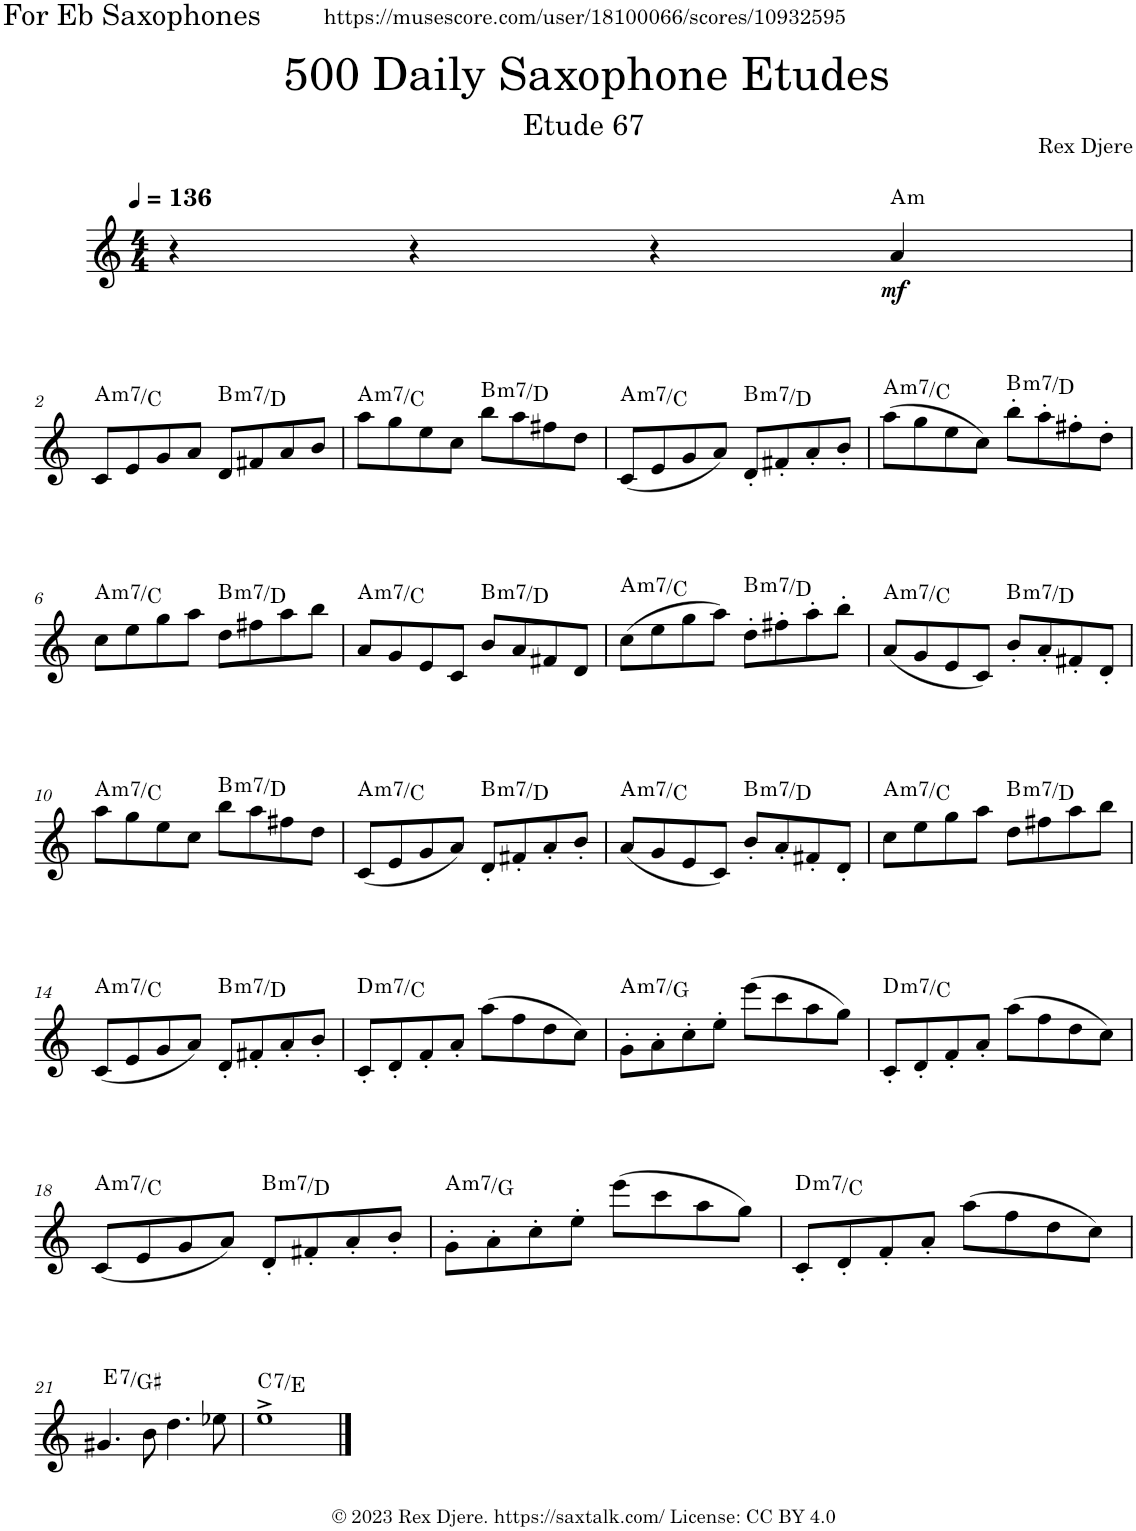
**kern	**dynam	**harte
*part1	*part1	*part1
*staff1	*staff1	*
*I"Alto Saxophone	*	*
*I'A. Sax.	*	*
*clefG2	*	*
*Trd5c9	*	*
*k[]	*	*
*M4/4	*	*
*MM136	*	*
=1	=1	=1
4r	.	.
4r	.	.
4r	.	.
!	!LO:DY:b	!LO:H:kt=m
4a/	mf	A:min
!!LO:LB:g=z
=2	=2	=2
!	!	!LO:H:kt=m7
8c/L	.	A:min7/b3
8e/	.	.
8g/	.	.
8a/J	.	.
!	!	!LO:H:kt=m7
8d/L	.	B:min7/b3
8f#X/	.	.
8a/	.	.
8b/J	.	.
=3	=3	=3
!	!	!LO:H:kt=m7
8aa\L	.	A:min7/b3
8gg\	.	.
8ee\	.	.
8cc\J	.	.
!	!	!LO:H:kt=m7
8bb\L	.	B:min7/b3
8aa\	.	.
8ff#X\	.	.
8dd\J	.	.
=4	=4	=4
!	!	!LO:H:kt=m7
(8c/L	.	A:min7/b3
8e/	.	.
8g/	.	.
8a/J)	.	.
!	!	!LO:H:kt=m7
8d'/L	.	B:min7/b3
8f#X'/	.	.
8a'/	.	.
8b'/J	.	.
=5	=5	=5
!	!	!LO:H:kt=m7
(8aa\L	.	A:min7/b3
8gg\	.	.
8ee\	.	.
8cc\J)	.	.
!	!	!LO:H:kt=m7
8bb'\L	.	B:min7/b3
8aa'\	.	.
8ff#X'\	.	.
8dd'\J	.	.
!!LO:LB:g=z
=6	=6	=6
!	!	!LO:H:kt=m7
8cc\L	.	A:min7/b3
8ee\	.	.
8gg\	.	.
8aa\J	.	.
!	!	!LO:H:kt=m7
8dd\L	.	B:min7/b3
8ff#X\	.	.
8aa\	.	.
8bb\J	.	.
=7	=7	=7
!	!	!LO:H:kt=m7
8a/L	.	A:min7/b3
8g/	.	.
8e/	.	.
8c/J	.	.
!	!	!LO:H:kt=m7
8b/L	.	B:min7/b3
8a/	.	.
8f#X/	.	.
8d/J	.	.
=8	=8	=8
!	!	!LO:H:kt=m7
(8cc\L	.	A:min7/b3
8ee\	.	.
8gg\	.	.
8aa\J)	.	.
!	!	!LO:H:kt=m7
8dd'\L	.	B:min7/b3
8ff#X'\	.	.
8aa'\	.	.
8bb'\J	.	.
=9	=9	=9
!	!	!LO:H:kt=m7
(8a/L	.	A:min7/b3
8g/	.	.
8e/	.	.
8c/J)	.	.
!	!	!LO:H:kt=m7
8b'/L	.	B:min7/b3
8a'/	.	.
8f#X'/	.	.
8d'/J	.	.
!!LO:LB:g=z
=10	=10	=10
!	!	!LO:H:kt=m7
8aa\L	.	A:min7/b3
8gg\	.	.
8ee\	.	.
8cc\J	.	.
!	!	!LO:H:kt=m7
8bb\L	.	B:min7/b3
8aa\	.	.
8ff#X\	.	.
8dd\J	.	.
=11	=11	=11
!	!	!LO:H:kt=m7
(8c/L	.	A:min7/b3
8e/	.	.
8g/	.	.
8a/J)	.	.
!	!	!LO:H:kt=m7
8d'/L	.	B:min7/b3
8f#X'/	.	.
8a'/	.	.
8b'/J	.	.
=12	=12	=12
!	!	!LO:H:kt=m7
(8a/L	.	A:min7/b3
8g/	.	.
8e/	.	.
8c/J)	.	.
!	!	!LO:H:kt=m7
8b'/L	.	B:min7/b3
8a'/	.	.
8f#X'/	.	.
8d'/J	.	.
=13	=13	=13
!	!	!LO:H:kt=m7
8cc\L	.	A:min7/b3
8ee\	.	.
8gg\	.	.
8aa\J	.	.
!	!	!LO:H:kt=m7
8dd\L	.	B:min7/b3
8ff#X\	.	.
8aa\	.	.
8bb\J	.	.
!!LO:LB:g=z
=14	=14	=14
!	!	!LO:H:kt=m7
(8c/L	.	A:min7/b3
8e/	.	.
8g/	.	.
8a/J)	.	.
!	!	!LO:H:kt=m7
8d'/L	.	B:min7/b3
8f#X'/	.	.
8a'/	.	.
8b'/J	.	.
=15	=15	=15
!	!	!LO:H:kt=m7
8c'/L	.	D:min7/b7
8d'/	.	.
8f'/	.	.
8a'/J	.	.
(8aa\L	.	.
8ff\	.	.
8dd\	.	.
8cc\J)	.	.
=16	=16	=16
!	!	!LO:H:kt=m7
8g'\L	.	A:min7/b7
8a'\	.	.
8cc'\	.	.
8ee'\J	.	.
(8eee\L	.	.
8ccc\	.	.
8aa\	.	.
8gg\J)	.	.
=17	=17	=17
!	!	!LO:H:kt=m7
8c'/L	.	D:min7/b7
8d'/	.	.
8f'/	.	.
8a'/J	.	.
(8aa\L	.	.
8ff\	.	.
8dd\	.	.
8cc\J)	.	.
!!LO:LB:g=z
=18	=18	=18
!	!	!LO:H:kt=m7
(8c/L	.	A:min7/b3
8e/	.	.
8g/	.	.
8a/J)	.	.
!	!	!LO:H:kt=m7
8d'/L	.	B:min7/b3
8f#X'/	.	.
8a'/	.	.
8b'/J	.	.
=19	=19	=19
!	!	!LO:H:kt=m7
8g'\L	.	A:min7/b7
8a'\	.	.
8cc'\	.	.
8ee'\J	.	.
(8eee\L	.	.
8ccc\	.	.
8aa\	.	.
8gg\J)	.	.
=20	=20	=20
!	!	!LO:H:kt=m7
8c'/L	.	D:min7/b7
8d'/	.	.
8f'/	.	.
8a'/J	.	.
(8aa\L	.	.
8ff\	.	.
8dd\	.	.
8cc\J)	.	.
!!LO:LB:g=z
=21	=21	=21
!	!	!LO:H:kt=7
4.g#X/	.	E:7/3
8b\	.	.
4.dd\	.	.
8ee-X\	.	.
=22	=22	=22
!	!	!LO:H:kt=7
1ee^	.	C:7/3
==	==	==
*-	*-	*-
